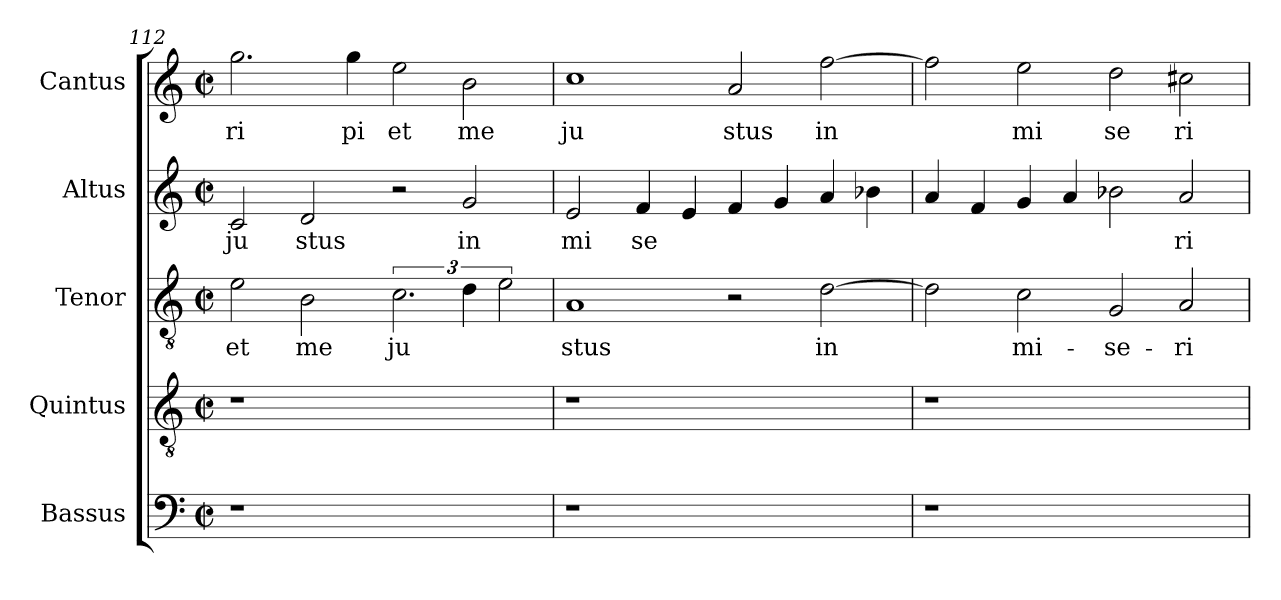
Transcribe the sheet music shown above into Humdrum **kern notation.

**kern	**kern	**kern	**text	**kern	**text	**kern	**text
*part5	*part4	*part3	*part3	*part2	*part2	*part1	*part1
*staff5	*staff4	*staff3	*staff3	*staff2	*staff2	*staff1	*staff1
*I"Bassus	*I"Quintus	*I"Tenor	*	*I"Altus	*	*I"Cantus	*
*I'Bassus	*I'Quintus	*I'Tenor	*	*I'Altus	*	*I'Cantus	*
*clefF4	*clefGv2	*clefGv2	*	*clefG2	*	*clefG2	*
*k[]	*k[]	*k[]	*	*k[]	*	*k[]	*
*C:	*C:	*C:	*	*C:	*	*C:	*
*M2/2	*M2/2	*M2/2	*	*M2/2	*	*M2/2	*
*met(c|)	*met(c|)	*met(c|)	*	*met(c|)	*	*met(c|)	*
=112	=112	=112	=112	=112	=112	=112	=112
!	!	!	!LO:LY:b:cj	!	!LO:LY:b:cj	!	!LO:LY:b:cj
1r	1r	2e\	-et	2c/	ju	2.gg\	ri
!	!	!	!LO:LY:b:cj	!	!LO:LY:b:cj	!	!
.	.	2B\	me	2d/	stus	.	.
!	!	!	!	!	!	!	!LO:LY:b:cj
.	.	.	.	.	.	4gg\	pi
!	!	!	!LO:LY:b:cj	!	!	!	!LO:LY:b:cj
1ryy	1ryy	3.c\	ju-	2r	.	2ee\	et
!	!	!	!LO:LY:b:cj	!	!LO:LY:b:cj	!	!LO:LY:b:cj
.	.	6d\	--	2g/	in	2b\	me
!	!	!	!LO:LY:b:cj	!	!	!	!
.	.	3e\	--	.	.	.	.
=113	=113	=113	=113	=113	=113	=113	=113
!	!	!	!LO:LY:b:cj	!	!LO:LY:b:cj	!	!LO:LY:b:cj
1r	1r	1A	-stus	2e/	mi	1cc	ju
!	!	!	!	!	!LO:LY:b:cj	!	!
.	.	.	.	4f/	se	.	.
!	!	!	!	!	!LO:LY:b:cj	!	!
.	.	.	.	4e/	.	.	.
!	!	!	!	!	!LO:LY:b:cj	!	!LO:LY:b:cj
1ryy	1ryy	2r	.	4f/	.	2a/	stus
!	!	!	!	!	!LO:LY:b:cj	!	!
.	.	.	.	4g/	.	.	.
!	!	!	!LO:LY:b:cj	!	!LO:LY:b:cj	!	!LO:LY:b:cj
.	.	[>2d\	in	4a/	.	[>2ff\	in
!	!	!	!	!	!LO:LY:b:cj	!	!
.	.	.	.	4b-X\	.	.	.
=114	=114	=114	=114	=114	=114	=114	=114
!	!	!	!LO:LY:b:cj	!	!LO:LY:b:cj	!	!LO:LY:b:cj
1r	1r	2d\]	.	4a/	.	2ff\]	.
!	!	!	!	!	!LO:LY:b:cj	!	!
.	.	.	.	4f/	.	.	.
!	!	!	!LO:LY:b:cj	!	!LO:LY:b:cj	!	!LO:LY:b:cj
.	.	2c\	mi-	4g/	.	2ee\	mi
!	!	!	!	!	!LO:LY:b:cj	!	!
.	.	.	.	4a/	.	.	.
!	!	!	!LO:LY:b:cj	!	!LO:LY:b:cj	!	!LO:LY:b:cj
1ryy	1ryy	2G/	-se-	2b-X\	.	2dd\	se
!	!	!	!LO:LY:b:cj	!	!LO:LY:b:cj	!	!LO:LY:b:cj
.	.	2A/	-ri-	2a/	ri	2cc#X\	ri
=	=	=	=	=	=	=	=
*-	*-	*-	*-	*-	*-	*-	*-
